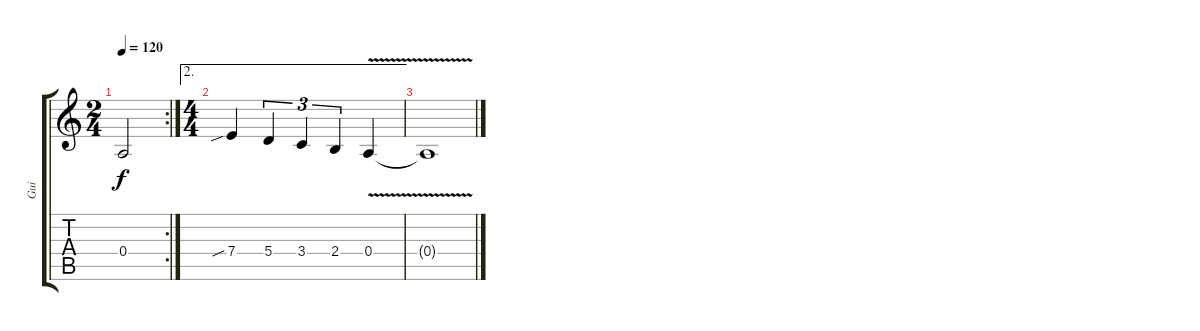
\track ("Gui" "Gui") {instrument distortionguitar}
\staff {score tabs}
\tuning (B3 Gb3 D3 A2 E2 B1) {hide}
\rc 2
\ts (2 4)
\tempo 120
\clef g2
\ks c
0.4{t}.2{dy f} |
\ae 2
\ts (4 4)
7.4{sib}.4 5.4.4{tu (3 2)} 3.4.4{tu (3 2)} 2.4.4{tu (3 2)} 0.4{v}.4 |
0.4{t}.1
